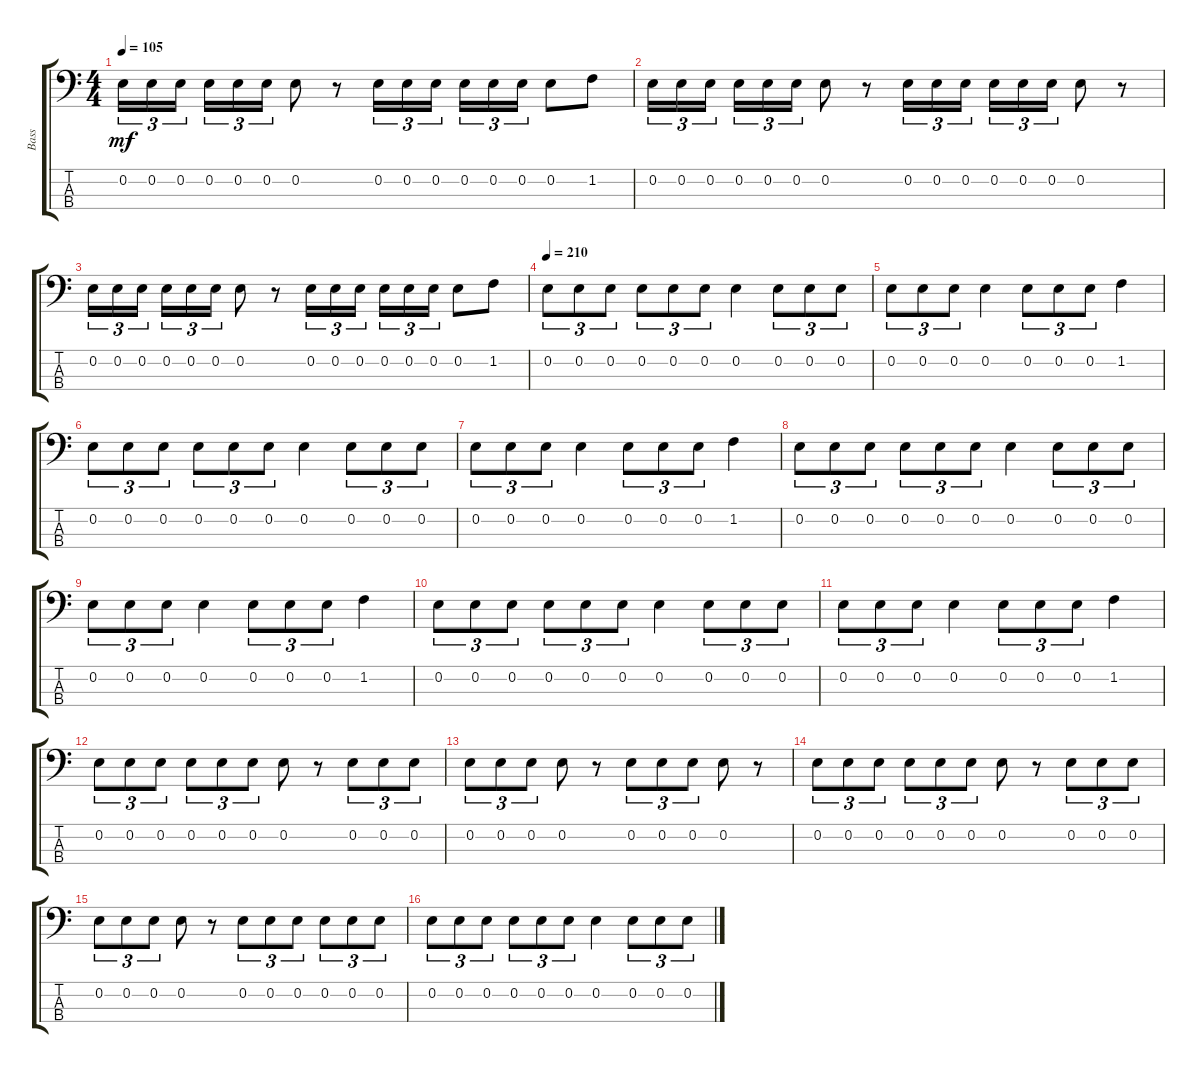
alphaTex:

\track ("Bass" "Bass") {instrument shamisen}
\staff {score tabs}
\tuning (A3 E3 C3 G3) {hide}
\ts (4 4)
\tempo 105
\clef f4
\ks c
0.2.16{tu (3 2) dy mf} 0.2.16{tu (3 2)} 0.2.16{tu (3 2)} 0.2.16{tu (3 2)} 0.2.16{tu (3 2)} 0.2.16{tu (3 2)} 0.2.8 r.8 0.2.16{tu (3 2)} 0.2.16{tu (3 2)} 0.2.16{tu (3 2)} 0.2.16{tu (3 2)} 0.2.16{tu (3 2)} 0.2.16{tu (3 2)} 0.2.8 1.2.8 |
0.2.16{tu (3 2)} 0.2.16{tu (3 2)} 0.2.16{tu (3 2)} 0.2.16{tu (3 2)} 0.2.16{tu (3 2)} 0.2.16{tu (3 2)} 0.2.8 r.8 0.2.16{tu (3 2)} 0.2.16{tu (3 2)} 0.2.16{tu (3 2)} 0.2.16{tu (3 2)} 0.2.16{tu (3 2)} 0.2.16{tu (3 2)} 0.2.8 r.8 |
0.2.16{tu (3 2)} 0.2.16{tu (3 2)} 0.2.16{tu (3 2)} 0.2.16{tu (3 2)} 0.2.16{tu (3 2)} 0.2.16{tu (3 2)} 0.2.8 r.8 0.2.16{tu (3 2)} 0.2.16{tu (3 2)} 0.2.16{tu (3 2)} 0.2.16{tu (3 2)} 0.2.16{tu (3 2)} 0.2.16{tu (3 2)} 0.2.8 1.2.8 |
\tempo 210
0.2.8{tu (3 2)} 0.2.8{tu (3 2)} 0.2.8{tu (3 2)} 0.2.8{tu (3 2)} 0.2.8{tu (3 2)} 0.2.8{tu (3 2)} 0.2.4 0.2.8{tu (3 2)} 0.2.8{tu (3 2)} 0.2.8{tu (3 2)} |
0.2.8{tu (3 2)} 0.2.8{tu (3 2)} 0.2.8{tu (3 2)} 0.2.4 0.2.8{tu (3 2)} 0.2.8{tu (3 2)} 0.2.8{tu (3 2)} 1.2.4 |
0.2.8{tu (3 2)} 0.2.8{tu (3 2)} 0.2.8{tu (3 2)} 0.2.8{tu (3 2)} 0.2.8{tu (3 2)} 0.2.8{tu (3 2)} 0.2.4 0.2.8{tu (3 2)} 0.2.8{tu (3 2)} 0.2.8{tu (3 2)} |
0.2.8{tu (3 2)} 0.2.8{tu (3 2)} 0.2.8{tu (3 2)} 0.2.4 0.2.8{tu (3 2)} 0.2.8{tu (3 2)} 0.2.8{tu (3 2)} 1.2.4 |
0.2.8{tu (3 2)} 0.2.8{tu (3 2)} 0.2.8{tu (3 2)} 0.2.8{tu (3 2)} 0.2.8{tu (3 2)} 0.2.8{tu (3 2)} 0.2.4 0.2.8{tu (3 2)} 0.2.8{tu (3 2)} 0.2.8{tu (3 2)} |
0.2.8{tu (3 2)} 0.2.8{tu (3 2)} 0.2.8{tu (3 2)} 0.2.4 0.2.8{tu (3 2)} 0.2.8{tu (3 2)} 0.2.8{tu (3 2)} 1.2.4 |
0.2.8{tu (3 2)} 0.2.8{tu (3 2)} 0.2.8{tu (3 2)} 0.2.8{tu (3 2)} 0.2.8{tu (3 2)} 0.2.8{tu (3 2)} 0.2.4 0.2.8{tu (3 2)} 0.2.8{tu (3 2)} 0.2.8{tu (3 2)} |
0.2.8{tu (3 2)} 0.2.8{tu (3 2)} 0.2.8{tu (3 2)} 0.2.4 0.2.8{tu (3 2)} 0.2.8{tu (3 2)} 0.2.8{tu (3 2)} 1.2.4 |
0.2.8{tu (3 2)} 0.2.8{tu (3 2)} 0.2.8{tu (3 2)} 0.2.8{tu (3 2)} 0.2.8{tu (3 2)} 0.2.8{tu (3 2)} 0.2.8 r.8 0.2.8{tu (3 2)} 0.2.8{tu (3 2)} 0.2.8{tu (3 2)} |
0.2.8{tu (3 2)} 0.2.8{tu (3 2)} 0.2.8{tu (3 2)} 0.2.8 r.8 0.2.8{tu (3 2)} 0.2.8{tu (3 2)} 0.2.8{tu (3 2)} 0.2.8 r.8 |
0.2.8{tu (3 2)} 0.2.8{tu (3 2)} 0.2.8{tu (3 2)} 0.2.8{tu (3 2)} 0.2.8{tu (3 2)} 0.2.8{tu (3 2)} 0.2.8 r.8 0.2.8{tu (3 2)} 0.2.8{tu (3 2)} 0.2.8{tu (3 2)} |
0.2.8{tu (3 2)} 0.2.8{tu (3 2)} 0.2.8{tu (3 2)} 0.2.8 r.8 0.2.8{tu (3 2)} 0.2.8{tu (3 2)} 0.2.8{tu (3 2)} 0.2.8{tu (3 2)} 0.2.8{tu (3 2)} 0.2.8{tu (3 2)} |
0.2.8{tu (3 2)} 0.2.8{tu (3 2)} 0.2.8{tu (3 2)} 0.2.8{tu (3 2)} 0.2.8{tu (3 2)} 0.2.8{tu (3 2)} 0.2.4 0.2.8{tu (3 2)} 0.2.8{tu (3 2)} 0.2.8{tu (3 2)}
